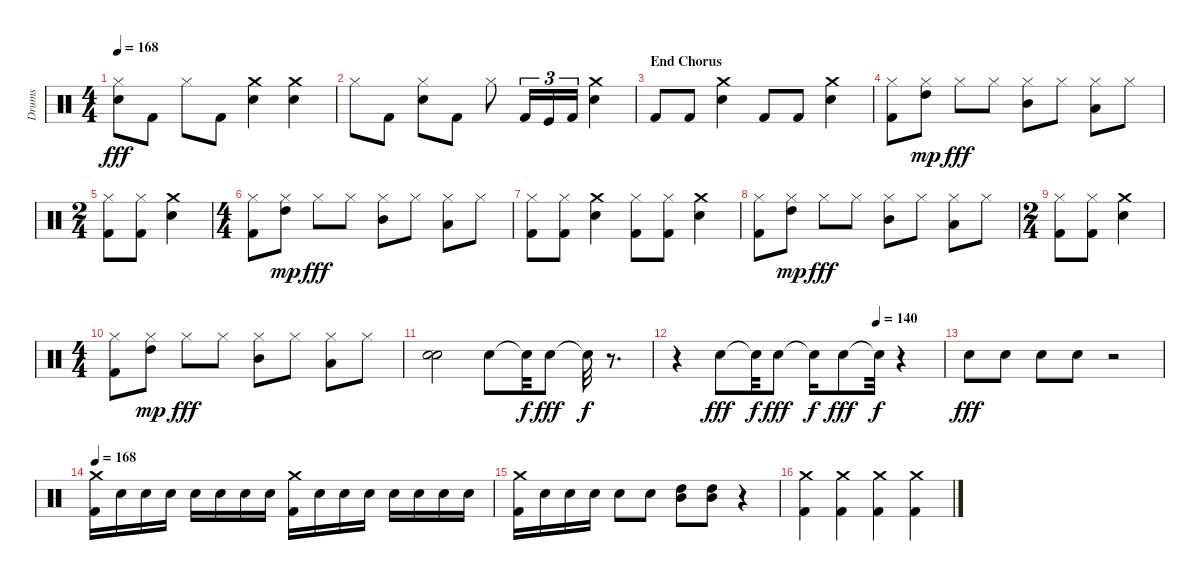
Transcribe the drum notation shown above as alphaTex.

\track ("Drums" "Drums") {instrument percussion}
\staff {score}
\articulation defaults
\ts (4 4)
\tempo 168
\clef neutral
\ks c
("Hi-Hat (closed)" "Snare (hit) 2").8{dy fff} "Kick (hit) 2".8 "Hi-Hat (closed)".8 "Kick (hit) 2".8 ("Crash medium (hit)" "Snare (hit) 2").4 ("Crash medium (hit)" "Snare (hit) 2").4 |
"Hi-Hat (closed)".8 "Kick (hit) 2".8 ("Snare (hit) 2" "Hi-Hat (closed)").8 "Kick (hit) 2".8 "Hi-Hat (closed)".8 "Kick (hit) 2".16{tu (3 2)} "Kick (hit)".16{tu (3 2)} "Kick (hit) 2".16{tu (3 2)} ("Crash medium (hit)" "Snare (hit) 2").4 |
\section ("" "End Chorus")
"Kick (hit) 2".8 "Kick (hit) 2".8 ("Snare (hit) 2" "Crash medium (hit)").4 "Kick (hit) 2".8 "Kick (hit) 2".8 ("Crash medium (hit)" "Snare (hit) 2").4 |
("Hi-Hat (closed)" "Kick (hit) 2").8 ("High Tom (hit)" "Hi-Hat (closed)").8{dy mp balance 16} "Hi-Hat (closed)".8{dy fff balance 8} "Hi-Hat (closed)".8 ("Mid Tom (hit)" "Hi-Hat (closed)").8 "Hi-Hat (closed)".8 ("Low Tom (hit)" "Hi-Hat (closed)").8{balance 0} "Hi-Hat (closed)".8{balance 8} |
\ts (2 4)
("Kick (hit) 2" "Hi-Hat (closed)").8 ("Kick (hit) 2" "Hi-Hat (closed)").8 ("Snare (hit) 2" "Crash medium (hit)").4 |
\ts (4 4)
("Hi-Hat (closed)" "Kick (hit) 2").8 ("High Tom (hit)" "Hi-Hat (closed)").8{dy mp balance 16} "Hi-Hat (closed)".8{dy fff balance 8} "Hi-Hat (closed)".8 ("Mid Tom (hit)" "Hi-Hat (closed)").8 "Hi-Hat (closed)".8 ("Low Tom (hit)" "Hi-Hat (closed)").8{balance 0} "Hi-Hat (closed)".8{balance 8} |
("Hi-Hat (closed)" "Kick (hit) 2").8 ("Hi-Hat (closed)" "Kick (hit) 2").8 ("Snare (hit) 2" "Crash medium (hit)").4 ("Kick (hit) 2" "Hi-Hat (closed)").8 ("Kick (hit) 2" "Hi-Hat (closed)").8 ("Crash medium (hit)" "Snare (hit) 2").4 |
("Hi-Hat (closed)" "Kick (hit) 2").8 ("High Tom (hit)" "Hi-Hat (closed)").8{dy mp balance 16} "Hi-Hat (closed)".8{dy fff balance 8} "Hi-Hat (closed)".8 ("Mid Tom (hit)" "Hi-Hat (closed)").8 "Hi-Hat (closed)".8 ("Low Tom (hit)" "Hi-Hat (closed)").8{balance 0} "Hi-Hat (closed)".8{balance 8} |
\ts (2 4)
("Hi-Hat (closed)" "Kick (hit) 2").8 ("Hi-Hat (closed)" "Kick (hit) 2").8 ("Crash medium (hit)" "Snare (hit) 2").4 |
\ts (4 4)
("Hi-Hat (closed)" "Kick (hit) 2").8 ("High Tom (hit)" "Hi-Hat (closed)").8{dy mp balance 16} "Hi-Hat (closed)".8{dy fff balance 8} "Hi-Hat (closed)".8 ("Mid Tom (hit)" "Hi-Hat (closed)").8 "Hi-Hat (closed)".8 ("Low Tom (hit)" "Hi-Hat (closed)").8{balance 0} "Hi-Hat (closed)".8{balance 8} |
("Snare (hit) 2" "Snare (hit) 2").2 "Snare (hit) 2".8 "Snare (hit)"{t}.32{dy f} "Snare (hit) 2".8{dy fff} "Snare (hit)"{t}.32{dy f} r.8{d} |
\tempo (140 0.75)
r.4 "Snare (hit) 2".8{dy fff} "Snare (hit)"{t}.32{dy f} "Snare (hit) 2".8{dy fff} "Snare (hit)"{t}.16{dy f} "Snare (hit) 2".8{dy fff} "Snare (hit)"{t}.32{dy f} r.4 |
"Snare (hit) 2".8{dy fff} "Snare (hit) 2".8 "Snare (hit) 2".8 "Snare (hit) 2".8 r.2 |
\tempo 168
("Kick (hit) 2" "Crash medium (hit)").16 "Snare (hit) 2".16 "Snare (hit) 2".16 "Snare (hit) 2".16 "Snare (hit) 2".16 "Snare (hit) 2".16 "Snare (hit) 2".16 "Snare (hit) 2".16 ("Kick (hit) 2" "Crash medium (hit)").16 "Snare (hit) 2".16 "Snare (hit) 2".16 "Snare (hit) 2".16 "Snare (hit) 2".16 "Snare (hit) 2".16 "Snare (hit) 2".16 "Snare (hit) 2".16 |
("Kick (hit) 2" "Crash medium (hit)").16 "Snare (hit) 2".16 "Snare (hit) 2".16 "Snare (hit) 2".16 "Snare (hit) 2".8 "Snare (hit) 2".8 ("High Tom (hit)" "Mid Tom (hit)").8 ("High Tom (hit)" "Mid Tom (hit)").8 r.4 |
("Crash medium (hit)" "Kick (hit) 2").4 ("Crash medium (hit)" "Kick (hit) 2").4 ("Crash medium (hit)" "Kick (hit) 2").4 ("Crash medium (hit)" "Kick (hit) 2").4
